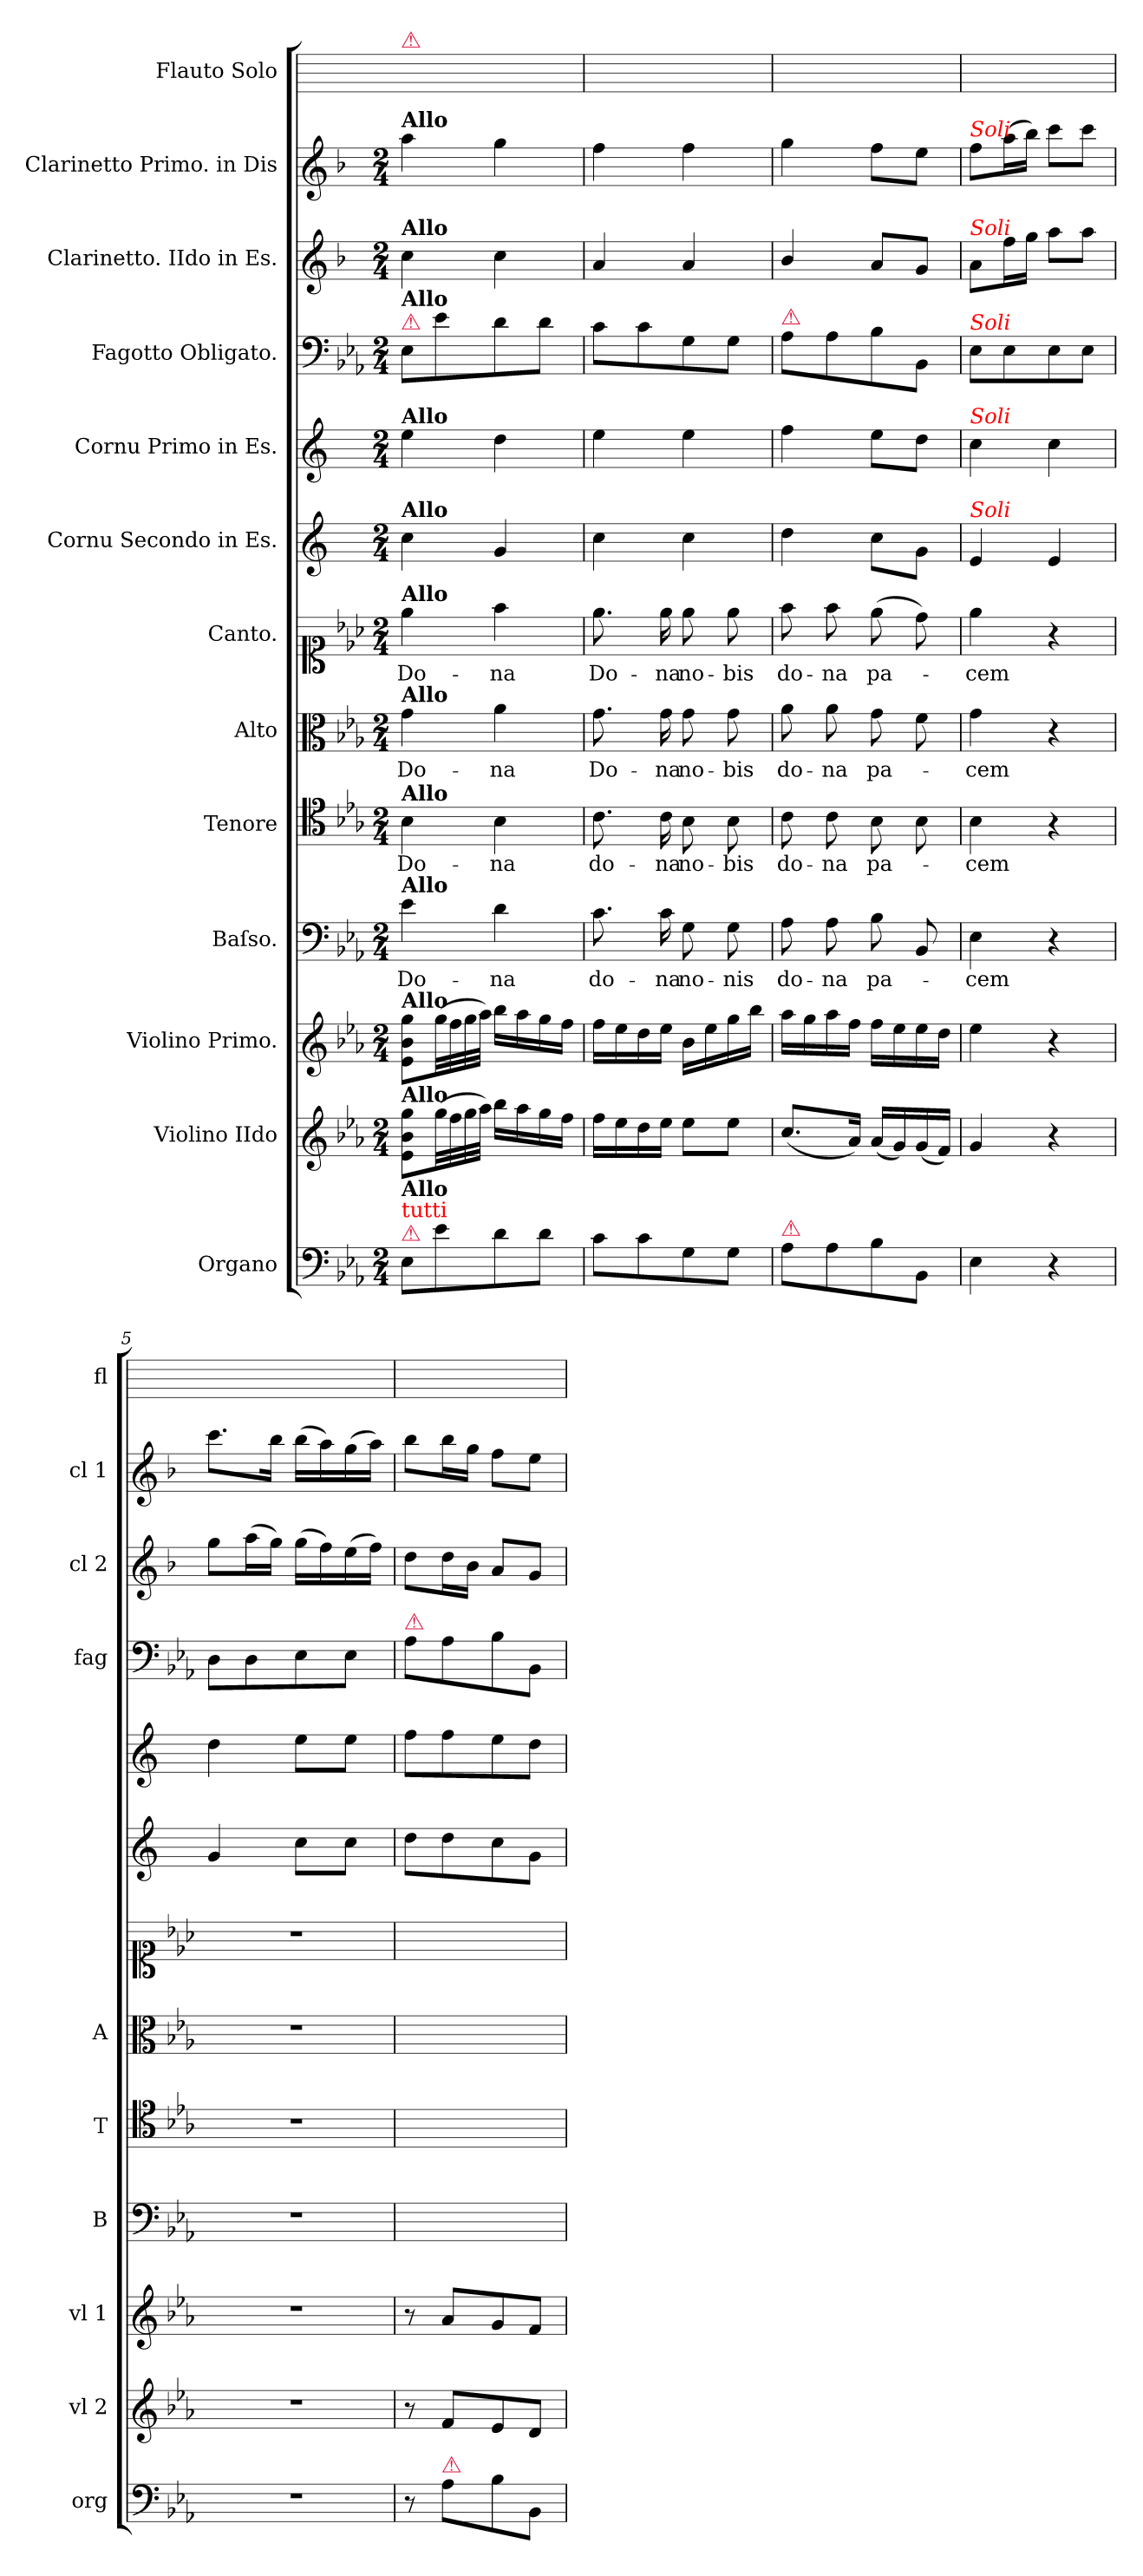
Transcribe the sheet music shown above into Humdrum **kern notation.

**kern	**dynam	**kern	**kern	**dynam	**kern	**text	**kern	**text	**kern	**text	**kern	**text	**kern	**kern	**kern	**dynam	**kern	**dynam	**kern	**kern
*part13	*part13	*part12	*part11	*part11	*part10	*part10	*part9	*part9	*part8	*part8	*part7	*part7	*part6	*part5	*part4	*part4	*part3	*part3	*part2	*part1
*staff13	*staff13	*staff12	*staff11	*staff11	*staff10	*staff10	*staff9	*staff9	*staff8	*staff8	*staff7	*staff7	*staff6	*staff5	*staff4	*staff4	*staff3	*staff3	*staff2	*staff1
*I"Organo	*	*I"Violino IIdo	*I"Violino Primo.	*	*I"Baſso.	*	*I"Tenore	*	*I"Alto	*	*I"Canto.	*	*I"Cornu Secondo in Es.	*I"Cornu Primo in Es.	*I"Fagotto Obligato.	*	*I"Clarinetto. IIdo in Es.	*	*I"Clarinetto Primo. in Dis	*I"Flauto Solo
*I'org	*	*I'vl 2	*I'vl 1	*	*I'B	*	*I'T	*	*I'A	*	*	*	*	*	*I'fag	*	*I'cl 2	*	*I'cl 1	*I'fl
*clefF4	*	*clefG2	*clefG2	*	*clefF4	*	*clefC4	*	*clefC3	*	*clefC1	*	*clefG2	*clefG2	*clefF4	*	*clefG2	*	*clefG2	*
*	*	*	*	*	*	*	*	*	*	*	*	*	*ITrd-2c-3	*ITrd-2c-3	*	*	*ITrd1c2	*	*ITrd1c2	*
*k[b-e-a-]	*	*k[b-e-a-]	*k[b-e-a-]	*	*k[b-e-a-]	*	*k[b-e-a-]	*	*k[b-e-a-]	*	*k[b-e-a-]	*	*k[b-e-a-]	*k[b-e-a-]	*k[b-e-a-]	*	*k[b-e-a-]	*	*k[b-e-a-]	*
*E-:	*	*E-:	*E-:	*	*E-:	*	*E-:	*	*E-:	*	*E-:	*	*	*	*E-:	*	*E-:	*	*E-:	*
*M2/4	*	*M2/4	*M2/4	*	*M2/4	*	*M2/4	*	*M2/4	*	*M2/4	*	*M2/4	*M2/4	*M2/4	*	*M2/4	*	*M2/4	*
=1	=1	=1	=1	=1	=1	=1	=1	=1	=1	=1	=1	=1	=1	=1	=1	=1	=1	=1	=1	=1
!	!	!	!	!	!	!	!	!	!	!	!	!	!	!	!	!	!	!	!	!LO:TX:a:color=crimson:t=⚠
!	!	!	!	!	!	!	!	!	!	!	!	!	!	!	!	!	!	!	!LO:TX:a:B:t=Allo	!
!	!	!	!	!	!	!	!	!	!	!	!	!	!	!	!	!	!LO:TX:a:B:t=Allo	!	!	!
!	!	!	!	!	!	!	!	!	!	!	!	!	!	!	!LO:TX:a:color=crimson:t=⚠	!	!	!	!	!
!	!	!	!	!	!	!	!	!	!	!	!	!	!	!	!LO:TX:a:B:t=Allo	!	!	!	!	!
!	!	!	!	!	!	!	!	!	!	!	!	!	!	!LO:TX:a:B:t=Allo	!	!	!	!	!	!
!	!	!	!	!	!	!	!	!	!	!	!	!	!LO:TX:a:B:t=Allo	!	!	!	!	!	!	!
!	!	!	!	!	!	!	!	!	!	!	!LO:TX:a:B:t=Allo	!	!	!	!	!	!	!	!	!
!	!	!	!	!	!	!	!	!	!LO:TX:a:B:t=Allo	!	!	!	!	!	!	!	!	!	!	!
!	!	!	!	!	!	!	!LO:TX:a:B:t=Allo	!	!	!	!	!	!	!	!	!	!	!	!	!
!	!	!	!	!	!LO:TX:a:B:t=Allo	!	!	!	!	!	!	!	!	!	!	!	!	!	!	!
!	!	!	!LO:TX:a:B:t=Allo	!	!	!	!	!	!	!	!	!	!	!	!	!	!	!	!	!
!	!	!LO:TX:a:B:t=Allo	!	!	!	!	!	!	!	!	!	!	!	!	!	!	!	!	!	!
!LO:TX:a:color=crimson:t=⚠	!	!	!	!	!	!	!	!	!	!	!	!	!	!	!	!	!	!	!	!
!LO:TX:a:color=red:t=tutti	!	!	!	!	!	!	!	!	!	!	!	!	!	!	!	!	!	!	!	!
!LO:TX:a:B:t=Allo	!	!	!	!	!	!	!	!	!	!	!	!	!	!	!	!	!	!	!	!
8E-\L	.	8e-\ 8b-\ 8gg\L	8e-\ 8b-\ 8gg\L	.	4e-\	Do-	4B-\	Do-	4g\	Do-	4ee-\	Do-	4ee-\	4gg\	8E-\L	forte	4b-\	forte	4gg\	2ryy
8e-\	.	(32gg\LL	(32gg\LL	.	.	.	.	.	.	.	.	.	.	.	8e-\	.	.	.	.	.
.	.	32ff\	32ff\	.	.	.	.	.	.	.	.	.	.	.	.	.	.	.	.	.
.	.	32gg\	32gg\	.	.	.	.	.	.	.	.	.	.	.	.	.	.	.	.	.
.	.	32aa-\JJJ)	32aa-\JJJ)	.	.	.	.	.	.	.	.	.	.	.	.	.	.	.	.	.
8d\	.	16bb-\LL	16bb-\LL	.	4d\	-na	4B-\	-na	4a-\	-na	4ff\	-na	4b-/	4ff\	8d\	.	4b-\	.	4ff\	.
.	.	16aa-\	16aa-\	.	.	.	.	.	.	.	.	.	.	.	.	.	.	.	.	.
8d\J	.	16gg\	16gg\	.	.	.	.	.	.	.	.	.	.	.	8d\J	.	.	.	.	.
.	.	16ff\JJ	16ff\JJ	.	.	.	.	.	.	.	.	.	.	.	.	.	.	.	.	.
=2	=2	=2	=2	=2	=2	=2	=2	=2	=2	=2	=2	=2	=2	=2	=2	=2	=2	=2	=2	=2
8c\L	.	16ff\LL	16ff\LL	.	8.c\	do-	8.c\	do-	8.g\	Do-	8.ee-\	Do-	4ee-\	4gg\	8c\L	.	4g/	.	4ee-\	2ryy
.	.	16ee-\	16ee-\	.	.	.	.	.	.	.	.	.	.	.	.	.	.	.	.	.
8c\	.	16dd\	16dd\	.	.	.	.	.	.	.	.	.	.	.	8c\	.	.	.	.	.
.	.	16ee-\JJ	16ee-\JJ	.	16c\	-na	16c\	-na	16g\	-na	16ee-\	-na	.	.	.	.	.	.	.	.
8G\	.	8ee-\L	16b-\LL	.	8G\	no-	8B-\	no-	8g\	no-	8ee-\	no-	4ee-\	4gg\	8G\	.	4g/	.	4ee-\	.
.	.	.	16ee-\	.	.	.	.	.	.	.	.	.	.	.	.	.	.	.	.	.
8G\J	.	8ee-\J	16gg\	.	8G\	-nis	8B-\	-bis	8g\	-bis	8ee-\	-bis	.	.	8G\J	.	.	.	.	.
.	.	.	16bb-\JJ	.	.	.	.	.	.	.	.	.	.	.	.	.	.	.	.	.
=3	=3	=3	=3	=3	=3	=3	=3	=3	=3	=3	=3	=3	=3	=3	=3	=3	=3	=3	=3	=3
!	!	!	!	!	!	!	!	!	!	!	!	!	!	!	!LO:TX:a:color=crimson:t=⚠	!	!	!	!	!
!LO:TX:a:color=crimson:t=⚠	!	!	!	!	!	!	!	!	!	!	!	!	!	!	!	!	!	!	!	!
8A-\L	.	(8.cc/L	16aa-\LL	.	8A-\	do-	8c\	do-	8a-\	do-	8ff\	do-	4ff\	4aa-\	8A-\L	.	4a-/	.	4ff\	2ryy
.	.	.	16gg\	.	.	.	.	.	.	.	.	.	.	.	.	.	.	.	.	.
8A-\	.	.	16aa-\	.	8A-\	-na	8c\	-na	8a-\	-na	8ff\	-na	.	.	8A-\	.	.	.	.	.
.	.	16a-/Jk)	16ff\JJ	.	.	.	.	.	.	.	.	.	.	.	.	.	.	.	.	.
8B-\	.	(16a-/LL	16ff\LL	.	8B-\	pa-	8B-\	pa-	8g\	pa-	(8ee-\	pa-	8ee-\L	8gg\L	8B-\	.	8g/L	.	8ee-\L	.
.	.	16g/)	16ee-\	.	.	.	.	.	.	.	.	.	.	.	.	.	.	.	.	.
8BB-/J	.	(16g/	16ee-\	.	8BB-/	.	8B-\	.	8f\	.	8dd\)	.	8b-\J	8ff\J	8BB-/J	.	8f/J	.	8dd\J	.
.	.	16f/JJ)	16dd\JJ	.	.	.	.	.	.	.	.	.	.	.	.	.	.	.	.	.
=4	=4	=4	=4	=4	=4	=4	=4	=4	=4	=4	=4	=4	=4	=4	=4	=4	=4	=4	=4	=4
!	!	!	!	!	!	!	!	!	!	!	!	!	!	!	!	!	!	!	!LO:TX:a:i:color=red:t=Soli	!
!	!	!	!	!	!	!	!	!	!	!	!	!	!	!	!	!	!LO:TX:a:i:color=red:t=Soli	!	!	!
!	!	!	!	!	!	!	!	!	!	!	!	!	!	!	!LO:TX:a:i:color=red:t=Soli	!	!	!	!	!
!	!	!	!	!	!	!	!	!	!	!	!	!	!	!LO:TX:a:i:color=red:t=Soli	!	!	!	!	!	!
!	!	!	!	!	!	!	!	!	!	!	!	!	!LO:TX:a:i:color=red:t=Soli	!	!	!	!	!	!	!
4E-\	.	4g/	4ee-\	.	4E-\	-cem	4B-\	-cem	4g\	-cem	4ee-\	-cem	4g/	4ee-\	8E-\L	.	8g\L	.	8ee-\L	2ryy
.	.	.	.	.	.	.	.	.	.	.	.	.	.	.	8E-\	.	16ee-\L	.	(16gg\L	.
.	.	.	.	.	.	.	.	.	.	.	.	.	.	.	.	.	16ff\JJ	.	16aa-\JJ)	.
4r	.	4r	4r	.	4r	.	4r	.	4r	.	4r	.	4g/	4ee-\	8E-\	.	8gg\L	.	8bb-\L	.
.	.	.	.	.	.	.	.	.	.	.	.	.	.	.	8E-\J	.	8gg\J	.	8bb-\J	.
=5	=5	=5	=5	=5	=5	=5	=5	=5	=5	=5	=5	=5	=5	=5	=5	=5	=5	=5	=5	=5
!	!	!	!	!	!LO:N:vis=1	!	!LO:N:vis=1	!	!LO:N:vis=1	!	!LO:N:vis=1	!	!	!	!	!	!	!	!	!
2r	.	2r	2r	.	2r	.	2r	.	2r	.	2r	.	4b-/	4ff\	8D\L	.	8ff\L	.	8.bb-\L	2ryy
.	.	.	.	.	.	.	.	.	.	.	.	.	.	.	8D\	.	(16gg\L	.	.	.
.	.	.	.	.	.	.	.	.	.	.	.	.	.	.	.	.	16ff\JJ)	.	16aa-\Jk	.
.	.	.	.	.	.	.	.	.	.	.	.	.	8ee-\L	8gg\L	8E-\	.	(16ff\LL	.	(16aa-\LL	.
.	.	.	.	.	.	.	.	.	.	.	.	.	.	.	.	.	16ee-\)	.	16gg\)	.
.	.	.	.	.	.	.	.	.	.	.	.	.	8ee-\J	8gg\J	8E-\J	.	(16dd\	.	(16ff\	.
.	.	.	.	.	.	.	.	.	.	.	.	.	.	.	.	.	16ee-\JJ)	.	16gg\JJ)	.
=6	=6	=6	=6	=6	=6	=6	=6	=6	=6	=6	=6	=6	=6	=6	=6	=6	=6	=6	=6	=6
!	!	!	!	!	!	!	!	!	!	!	!	!	!	!	!LO:TX:a:color=crimson:t=⚠	!	!	!	!	!
!	!LO:DY:a	!	!	!	!	!	!	!	!	!	!	!	!	!	!	!	!	!	!	!
8r	p&colon;	8r	8r	.	2ryy	.	2ryy	.	2ryy	.	2ryy	.	8ff\L	8aa-\L	8A-\L	.	8cc\L	.	8aa-\L	2ryy
!LO:TX:a:color=crimson:t=⚠	!	!	!	!	!	!	!	!	!	!	!	!	!	!	!	!	!	!	!	!
!	!	!	!	!LO:DY:a:rj	!	!	!	!	!	!	!	!	!	!	!	!	!	!	!	!
8A-\L	.	8f/L	8a-/L	p&colon;	.	.	.	.	.	.	.	.	8ff\	8aa-\	8A-\	.	16cc\L	.	16aa-\L	.
.	.	.	.	.	.	.	.	.	.	.	.	.	.	.	.	.	16a-\JJ	.	16ff\JJ	.
8B-\	.	8e-/	8g/	.	.	.	.	.	.	.	.	.	8ee-\	8gg\	8B-\	.	8g/L	.	8ee-\L	.
8BB-/J	.	8d/J	8f/J	.	.	.	.	.	.	.	.	.	8b-\J	8ff\J	8BB-/J	.	8f/J	.	8dd\J	.
=	=	=	=	=	=	=	=	=	=	=	=	=	=	=	=	=	=	=	=	=
*-	*-	*-	*-	*-	*-	*-	*-	*-	*-	*-	*-	*-	*-	*-	*-	*-	*-	*-	*-	*-
